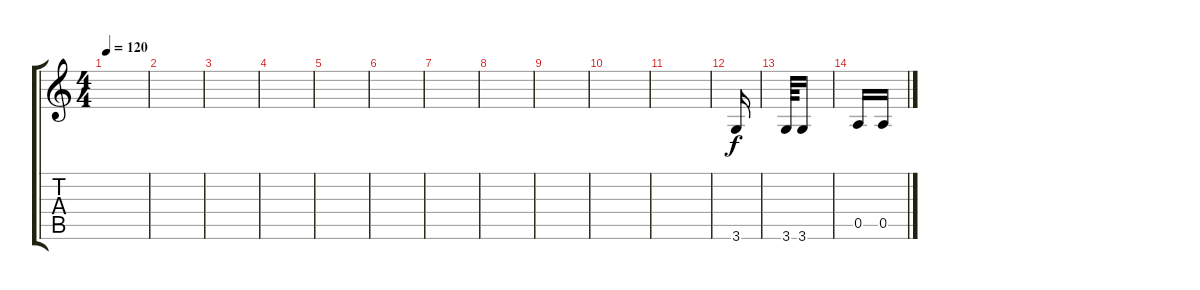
\track "" {instrument electricguitarjazz}
\staff {score tabs}
\tuning (E4 B3 G3 D3 A2 E2) {hide}
\ts (4 4)
\tempo 120
\clef g2
\ks c
|
|
|
|
|
|
|
|
|
|
|
3.6.16 |
3.6.64 3.6.16 |
0.5.16 0.5.16
